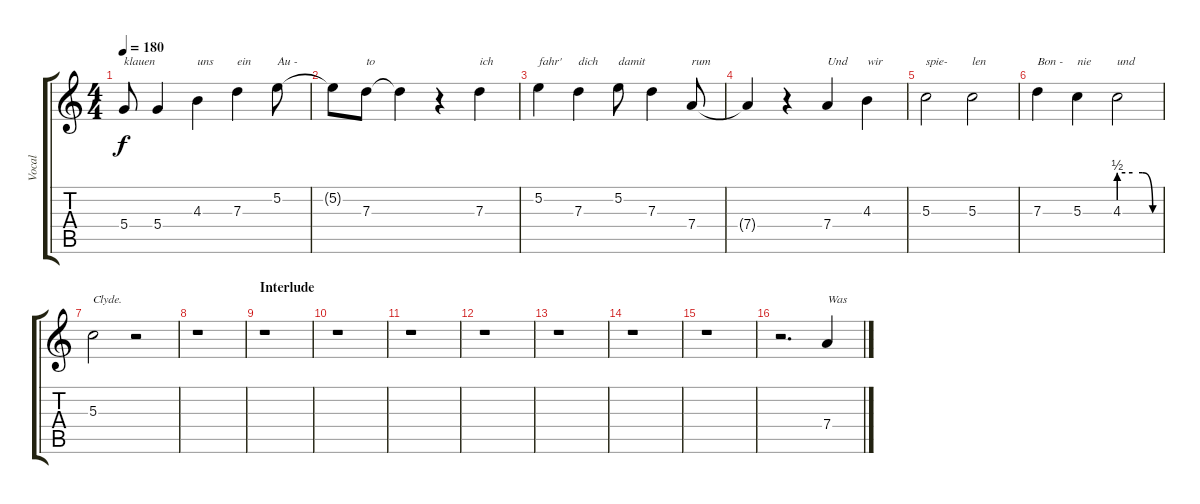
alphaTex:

\track ("Vocal" "Vocal") {instrument overdrivenguitar}
\staff {score tabs}
\tuning (E4 B3 G3 D3 A2 E2) {hide}
\ts (4 4)
\tempo 180
\clef g2
\ks c
5.4.8{txt "klauen" dy f} 5.4.4 4.3.4{txt "uns"} 7.3.4{txt "ein"} 5.2.8{txt "Au -"} |
5.2{t}.8 7.3.8{txt "to"} 7.3{t}.4 r.4 7.3.4{txt "ich"} |
5.2.4{txt "fahr'"} 7.3.4{txt "dich"} 5.2.8{txt "damit"} 7.3.4 7.4.8{txt "rum"} |
7.4{t}.4 r.4 7.4.4{txt "Und"} 4.3.4{txt "wir"} |
5.3.2{txt "spie-"} 5.3.2{txt "len"} |
7.3.4{txt "Bon -"} 5.3.4{txt "nie"} 4.3{be (custom 0 2 20 2 35 2 50 0 60 0)}.2{txt "und"} |
5.3.2{txt "Clyde."} r.2 |
r.1 |
\section ("" "Interlude")
r.1 |
r.1 |
r.1 |
r.1 |
r.1 |
r.1 |
r.1 |
r.2{d} 7.4.4{txt "Was"}
